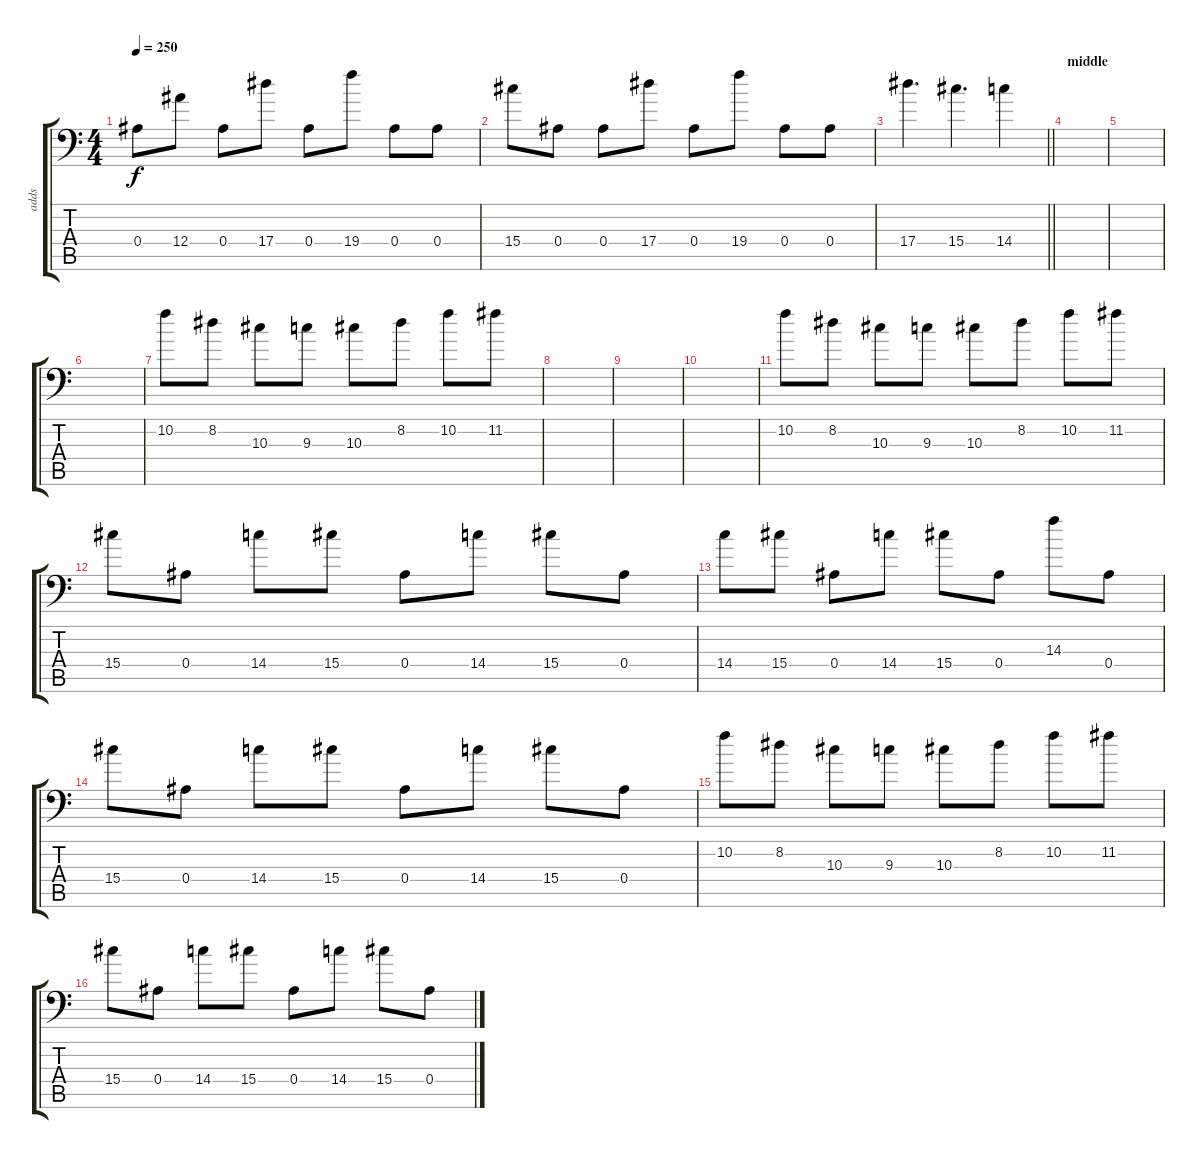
\track ("adds" "adds") {instrument distortionguitar}
\staff {score tabs}
\tuning (C4 G3 Eb3 Bb2 F2 Bb1) {hide}
\ts (4 4)
\tempo 250
\clef f4
\ks c
0.4.8{dy f} 12.4.8 0.4.8 17.4.8 0.4.8 19.4.8 0.4.8 0.4.8 |
15.4.8 0.4.8 0.4.8 17.4.8 0.4.8 19.4.8 0.4.8 0.4.8 |
\barLineRight lightlight
17.4.4{d} 15.4.4{d} 14.4.4 |
\section ("" "middle")
|
|
|
10.2.8 8.2.8 10.3.8 9.3.8 10.3.8 8.2.8 10.2.8 11.2.8 |
|
|
|
10.2.8 8.2.8 10.3.8 9.3.8 10.3.8 8.2.8 10.2.8 11.2.8 |
15.4.8 0.4.8 14.4.8 15.4.8 0.4.8 14.4.8 15.4.8 0.4.8 |
14.4.8 15.4.8 0.4.8 14.4.8 15.4.8 0.4.8 14.3.8 0.4.8 |
15.4.8 0.4.8 14.4.8 15.4.8 0.4.8 14.4.8 15.4.8 0.4.8 |
10.2.8 8.2.8 10.3.8 9.3.8 10.3.8 8.2.8 10.2.8 11.2.8 |
15.4.8 0.4.8 14.4.8 15.4.8 0.4.8 14.4.8 15.4.8 0.4.8
